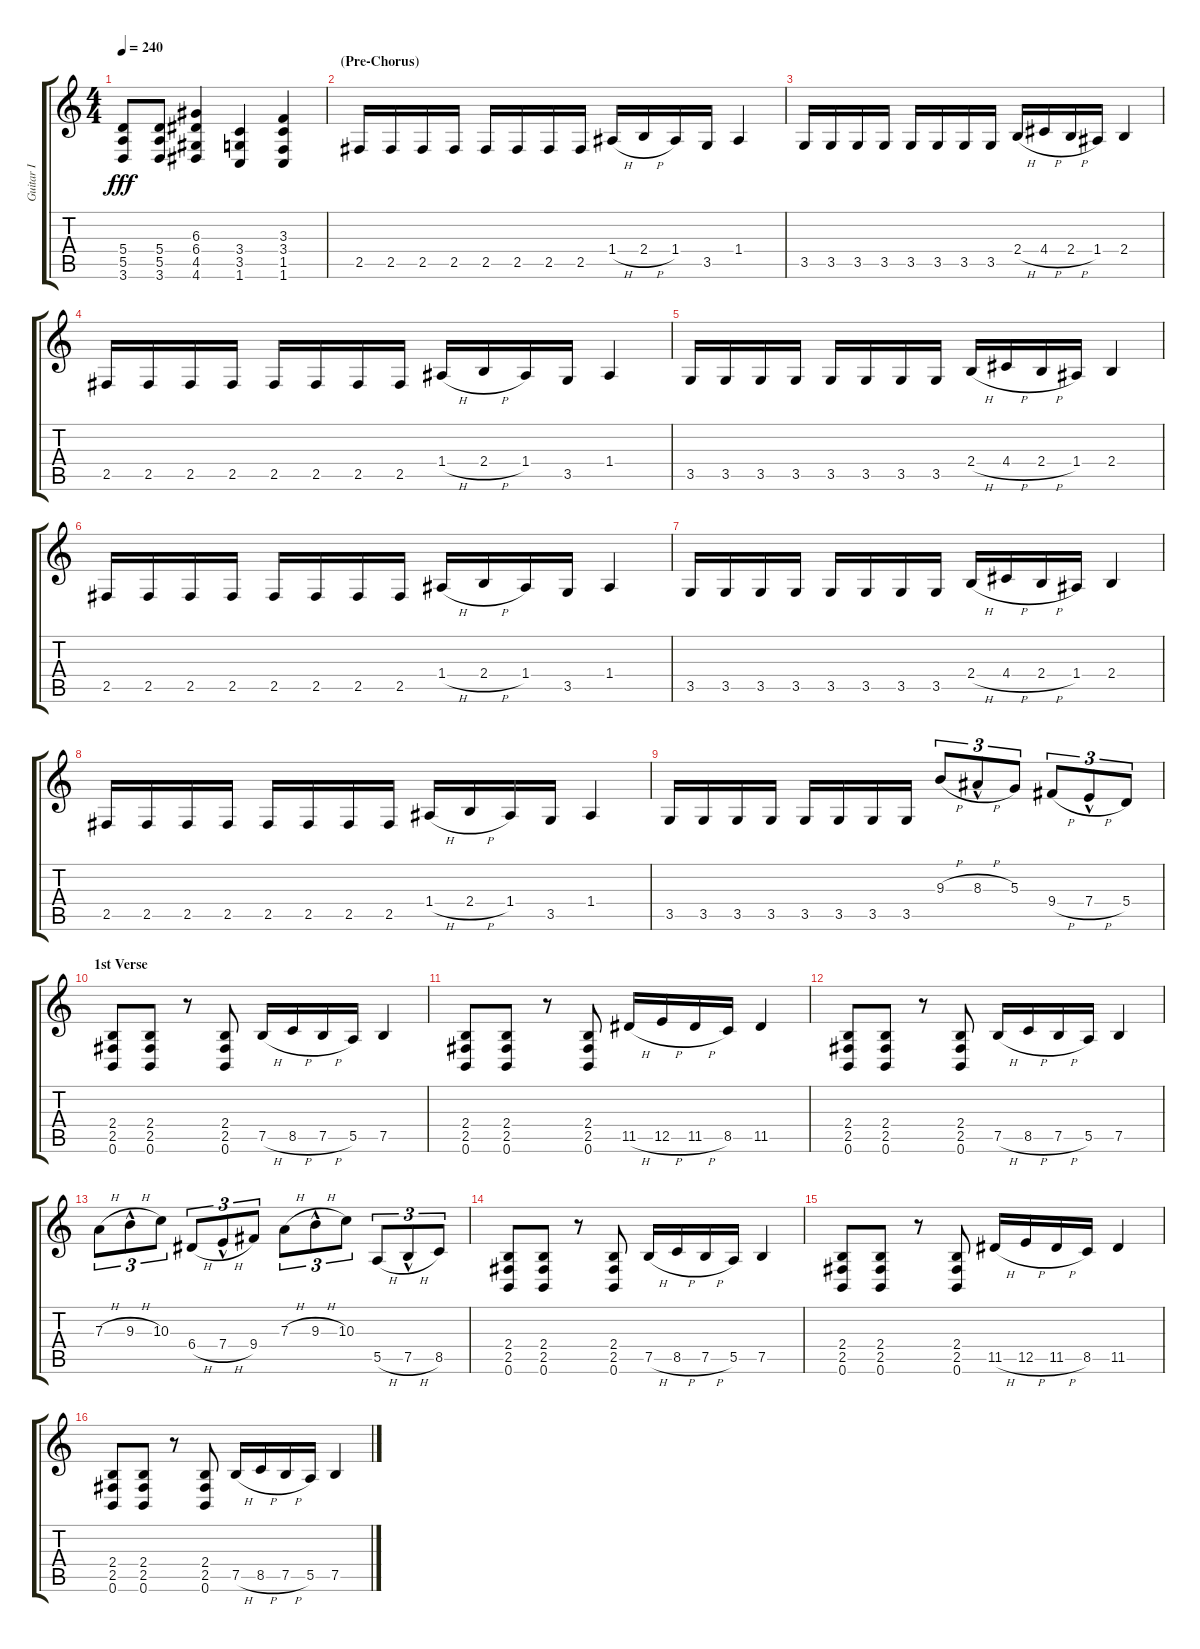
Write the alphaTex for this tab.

\track ("Guitar I" "Guitar I") {instrument distortionguitar}
\staff {score tabs}
\tuning (B3 Gb3 D3 A2 E2 B1) {hide}
\ts (4 4)
\tempo 240
\clef g2
\ks c
(5.4 5.5 3.6).8{dy fff} (5.4 5.5 3.6).8 (6.3 6.4 4.5 4.6).4 (3.4 3.5 1.6).4 (3.3 3.4 1.5 1.6).4 |
\section ("" "(Pre-Chorus)")
2.5.16 2.5.16 2.5.16 2.5.16 2.5.16 2.5.16 2.5.16 2.5.16 1.4{h}.16 2.4{h}.16 1.4.16 3.5.16 1.4.4 |
3.5.16 3.5.16 3.5.16 3.5.16 3.5.16 3.5.16 3.5.16 3.5.16 2.4{h}.16 4.4{h}.16 2.4{h}.16 1.4.16 2.4.4 |
2.5.16 2.5.16 2.5.16 2.5.16 2.5.16 2.5.16 2.5.16 2.5.16 1.4{h}.16 2.4{h}.16 1.4.16 3.5.16 1.4.4 |
3.5.16 3.5.16 3.5.16 3.5.16 3.5.16 3.5.16 3.5.16 3.5.16 2.4{h}.16 4.4{h}.16 2.4{h}.16 1.4.16 2.4.4 |
2.5.16 2.5.16 2.5.16 2.5.16 2.5.16 2.5.16 2.5.16 2.5.16 1.4{h}.16 2.4{h}.16 1.4.16 3.5.16 1.4.4 |
3.5.16 3.5.16 3.5.16 3.5.16 3.5.16 3.5.16 3.5.16 3.5.16 2.4{h}.16 4.4{h}.16 2.4{h}.16 1.4.16 2.4.4 |
2.5.16 2.5.16 2.5.16 2.5.16 2.5.16 2.5.16 2.5.16 2.5.16 1.4{h}.16 2.4{h}.16 1.4.16 3.5.16 1.4.4 |
3.5.16 3.5.16 3.5.16 3.5.16 3.5.16 3.5.16 3.5.16 3.5.16 9.3{h}.8{tu (3 2)} 8.3{h hac}.8{tu (3 2)} 5.3.8{tu (3 2)} 9.4{h}.8{tu (3 2)} 7.4{h hac}.8{tu (3 2)} 5.4.8{tu (3 2)} |
\section ("" "1st Verse")
(2.4 2.5 0.6).8 (2.4 2.5 0.6).8 r.8 (2.4 2.5 0.6).8 7.5{h}.16 8.5{h}.16 7.5{h}.16 5.5.16 7.5.4 |
(2.4 2.5 0.6).8 (2.4 2.5 0.6).8 r.8 (2.4 2.5 0.6).8 11.5{h}.16 12.5{h}.16 11.5{h}.16 8.5.16 11.5.4 |
(2.4 2.5 0.6).8 (2.4 2.5 0.6).8 r.8 (2.4 2.5 0.6).8 7.5{h}.16 8.5{h}.16 7.5{h}.16 5.5.16 7.5.4 |
7.3{h}.8{tu (3 2)} 9.3{h hac}.8{tu (3 2)} 10.3.8{tu (3 2)} 6.4{h}.8{tu (3 2)} 7.4{h hac}.8{tu (3 2)} 9.4.8{tu (3 2)} 7.3{h}.8{tu (3 2)} 9.3{h hac}.8{tu (3 2)} 10.3.8{tu (3 2)} 5.5{h}.8{tu (3 2)} 7.5{h hac}.8{tu (3 2)} 8.5.8{tu (3 2)} |
(2.4 2.5 0.6).8 (2.4 2.5 0.6).8 r.8 (2.4 2.5 0.6).8 7.5{h}.16 8.5{h}.16 7.5{h}.16 5.5.16 7.5.4 |
(2.4 2.5 0.6).8 (2.4 2.5 0.6).8 r.8 (2.4 2.5 0.6).8 11.5{h}.16 12.5{h}.16 11.5{h}.16 8.5.16 11.5.4 |
(2.4 2.5 0.6).8 (2.4 2.5 0.6).8 r.8 (2.4 2.5 0.6).8 7.5{h}.16 8.5{h}.16 7.5{h}.16 5.5.16 7.5.4
